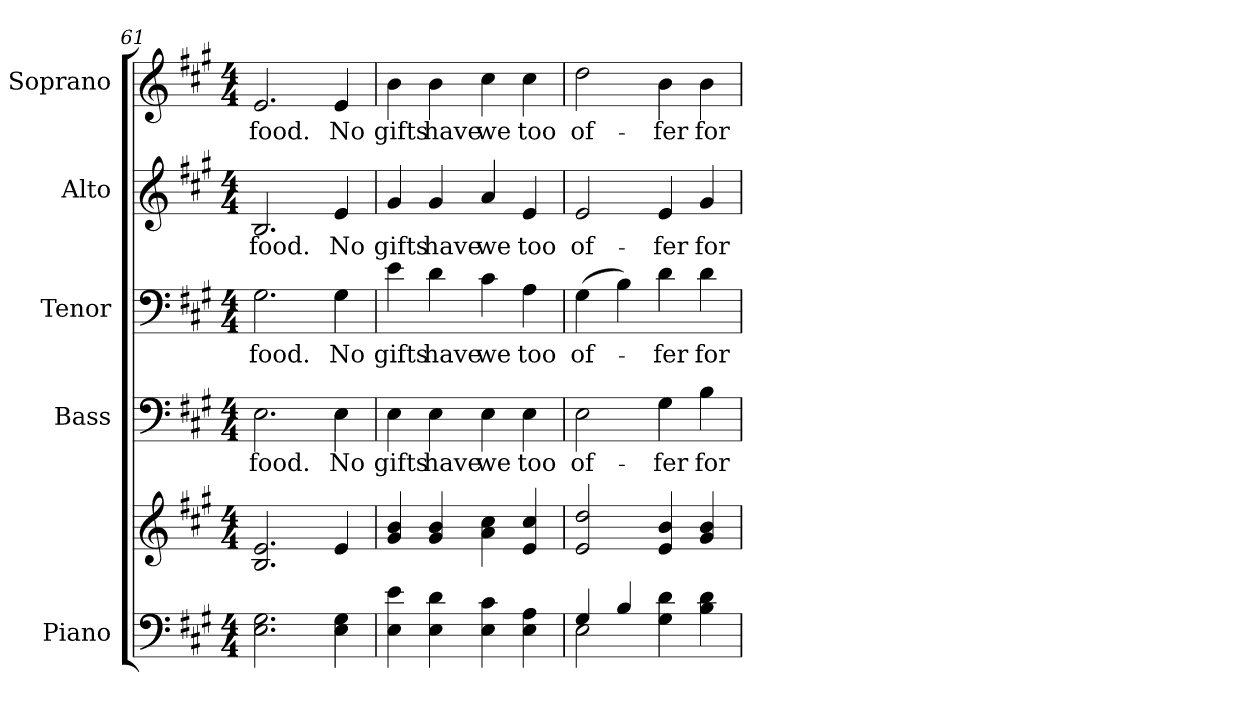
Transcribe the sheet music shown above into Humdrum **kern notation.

**kern	**kern	**kern	**text	**kern	**text	**kern	**text	**kern	**text
*part5	*part5	*part4	*part4	*part3	*part3	*part2	*part2	*part1	*part1
*staff6	*staff5	*staff4	*staff4	*staff3	*staff3	*staff2	*staff2	*staff1	*staff1
*I"Piano	*	*I"Bass	*	*I"Tenor	*	*I"Alto	*	*I"Soprano	*
*I'Pno.	*	*I'B.	*	*I'T.	*	*I'A.	*	*I'S.	*
*clefF4	*clefG2	*clefF4	*	*clefF4	*	*clefG2	*	*clefG2	*
*k[f#c#g#]	*k[f#c#g#]	*k[f#c#g#]	*	*k[f#c#g#]	*	*k[f#c#g#]	*	*k[f#c#g#]	*
*A:	*A:	*A:	*	*A:	*	*A:	*	*A:	*
*M4/4	*M4/4	*M4/4	*	*M4/4	*	*M4/4	*	*M4/4	*
=61	=61	=61	=61	=61	=61	=61	=61	=61	=61
!	!	!	!LO:LY:b:color=#000000	!	!	!	!	!	!
!	!	!	!	!	!LO:LY:b:color=#000000	!	!	!	!
!	!	!	!	!	!	!	!LO:LY:b:color=#000000	!	!
!	!	!	!	!	!	!	!	!	!LO:LY:b:color=#000000
2.Ei\ 2.G#i	2.Bi/ 2.ei	2.Ei\	food.	2.G#i\	food.	2.Bi/	food.	2.ei/	food.
!	!	!	!LO:LY:b:color=#000000	!	!	!	!	!	!
!	!	!	!	!	!LO:LY:b:color=#000000	!	!	!	!
!	!	!	!	!	!	!	!LO:LY:b:color=#000000	!	!
!	!	!	!	!	!	!	!	!	!LO:LY:b:color=#000000
4Ei\ 4G#i	4ei/	4Ei\	No	4G#i\	No	4ei/	No	4ei/	No
!!LO:PB:g=z
=62	=62	=62	=62	=62	=62	=62	=62	=62	=62
!	!	!	!LO:LY:b:color=#000000	!	!	!	!	!	!
!	!	!	!	!	!LO:LY:b:color=#000000	!	!	!	!
!	!	!	!	!	!	!	!LO:LY:b:color=#000000	!	!
!	!	!	!	!	!	!	!	!	!LO:LY:b:color=#000000
4Ei\ 4ei	4g#i/ 4bi	4Ei\	gifts	4ei\	gifts	4g#i/	gifts	4bi\	gifts
!	!	!	!LO:LY:b:color=#000000	!	!	!	!	!	!
!	!	!	!	!	!LO:LY:b:color=#000000	!	!	!	!
!	!	!	!	!	!	!	!LO:LY:b:color=#000000	!	!
!	!	!	!	!	!	!	!	!	!LO:LY:b:color=#000000
4Ei\ 4di	4g#i/ 4bi	4Ei\	have	4di\	have	4g#i/	have	4bi\	have
!	!	!	!LO:LY:b:color=#000000	!	!	!	!	!	!
!	!	!	!	!	!LO:LY:b:color=#000000	!	!	!	!
!	!	!	!	!	!	!	!LO:LY:b:color=#000000	!	!
!	!	!	!	!	!	!	!	!	!LO:LY:b:color=#000000
4Ei\ 4c#i	4ai\ 4cc#i	4Ei\	we	4c#i\	we	4ai/	we	4cc#i\	we
!	!	!	!LO:LY:b:color=#000000	!	!	!	!	!	!
!	!	!	!	!	!LO:LY:b:color=#000000	!	!	!	!
!	!	!	!	!	!	!	!LO:LY:b:color=#000000	!	!
!	!	!	!	!	!	!	!	!	!LO:LY:b:color=#000000
4Ei\ 4Ai	4ei/ 4cc#i	4Ei\	too	4Ai\	too	4ei/	too	4cc#i\	too
=63	=63	=63	=63	=63	=63	=63	=63	=63	=63
*^	*	*	*	*	*	*	*	*	*
!	!	!	!	!LO:LY:b:color=#000000	!	!	!	!	!	!
!	!	!	!	!	!	!LO:LY:b:color=#000000	!	!	!	!
!	!	!	!	!	!	!	!	!LO:LY:b:color=#000000	!	!
!	!	!	!	!	!	!	!	!	!	!LO:LY:b:color=#000000
4G#i/	2Ei\	2ei/ 2ddi	2Ei\	of-	(4G#i\	of-	2ei/	of-	2ddi\	of-
4Bi/	.	.	.	.	4Bi\)	.	.	.	.	.
!	!	!	!	!LO:LY:b:color=#000000	!	!	!	!	!	!
!	!	!	!	!	!	!LO:LY:b:color=#000000	!	!	!	!
!	!	!	!	!	!	!	!	!LO:LY:b:color=#000000	!	!
!	!	!	!	!	!	!	!	!	!	!LO:LY:b:color=#000000
4G#i\ 4di	2ryy	4ei/ 4bi	4G#i\	-fer	4di\	-fer	4ei/	-fer	4bi\	-fer
!	!	!	!	!LO:LY:b:color=#000000	!	!	!	!	!	!
!	!	!	!	!	!	!LO:LY:b:color=#000000	!	!	!	!
!	!	!	!	!	!	!	!	!LO:LY:b:color=#000000	!	!
!	!	!	!	!	!	!	!	!	!	!LO:LY:b:color=#000000
4Bi\ 4di	.	4g#i/ 4bi	4Bi\	for	4di\	for	4g#i/	for	4bi\	for
*v	*v	*	*	*	*	*	*	*	*	*
=	=	=	=	=	=	=	=	=	=
*-	*-	*-	*-	*-	*-	*-	*-	*-	*-
